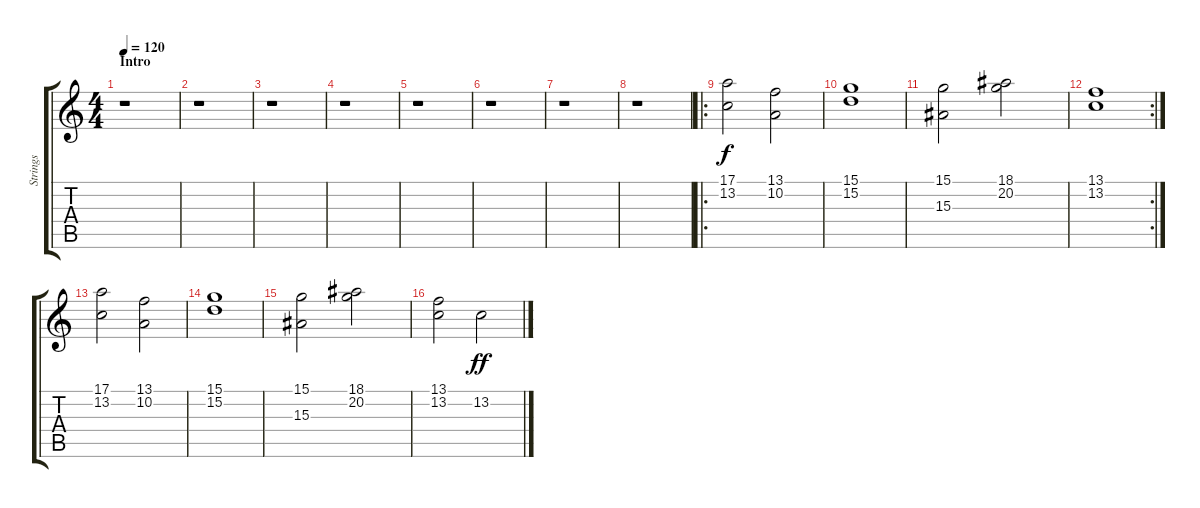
\track ("Strings" "Strings") {instrument stringensemble2}
\staff {score tabs}
\tuning (E4 B3 G3 D3 A2 E2) {hide}
\ts (4 4)
\section ("" "Intro")
\tempo 120
\clef g2
\ks c
r.1{dy f instrument stringensemble2} |
r.1 |
r.1 |
r.1 |
r.1 |
r.1 |
r.1 |
r.1 |
\ro
(17.1 13.2).2 (13.1 10.2).2 |
(15.1 15.2).1 |
(15.1 15.3).2 (18.1 20.2).2 |
\rc 2
(13.1 13.2).1 |
(17.1 13.2).2 (13.1 10.2).2 |
(15.1 15.2).1 |
(15.1 15.3).2 (18.1 20.2).2 |
(13.1 13.2).2 13.2.2{dy ff}
